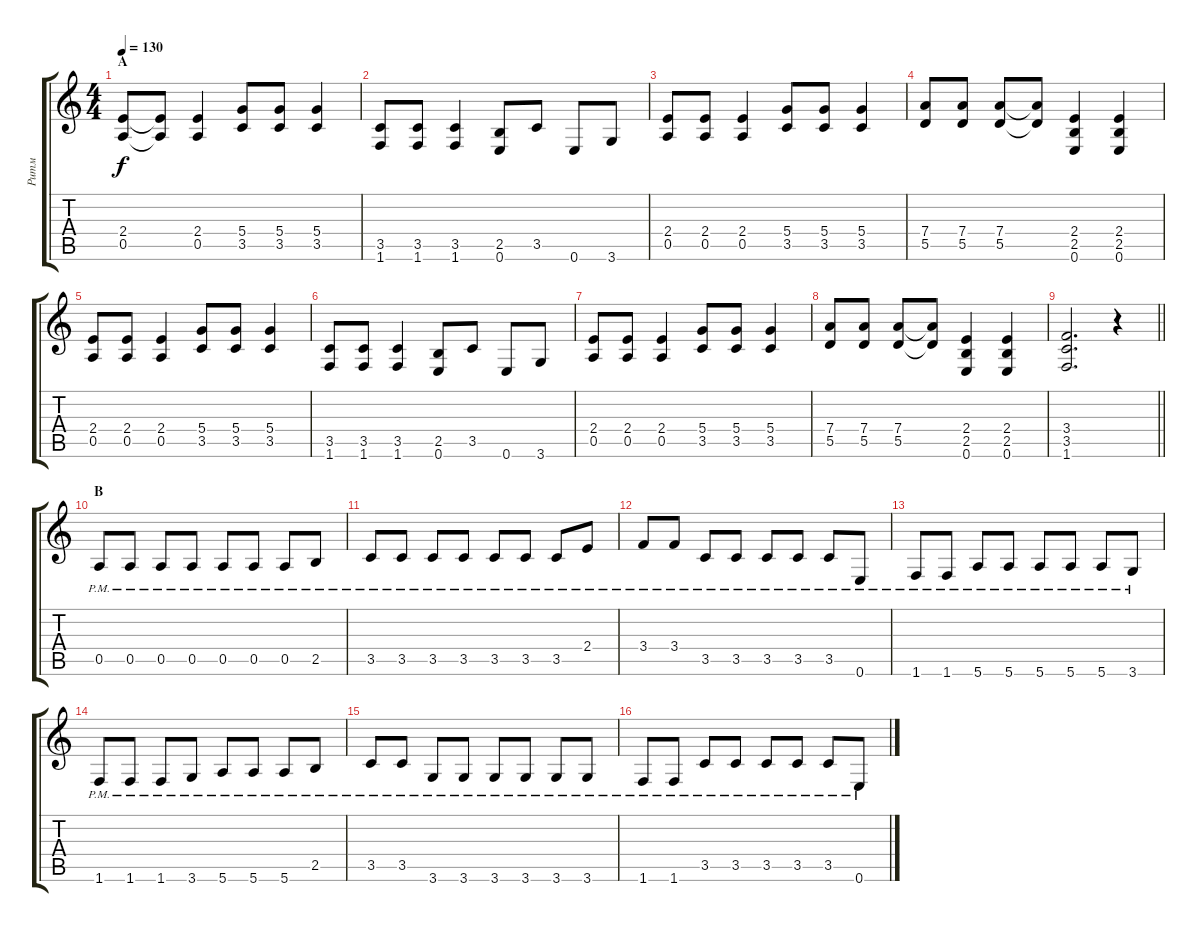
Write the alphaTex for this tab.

\track ("Ритм" "Ритм") {instrument distortionguitar}
\staff {score tabs}
\tuning (E4 B3 G3 D3 A2 E2) {hide}
\ts (4 4)
\section ("" "A")
\tempo 130
\clef g2
\ks c
(2.4 0.5).8{dy f} (2.4{t} 0.5{t}).8 (2.4 0.5).4 (5.4 3.5).8 (5.4 3.5).8 (5.4 3.5).4 |
(3.5 1.6).8 (3.5 1.6).8 (3.5 1.6).4 (2.5 0.6).8 3.5.8 0.6.8 3.6.8 |
(2.4 0.5).8 (2.4 0.5).8 (2.4 0.5).4 (5.4 3.5).8 (5.4 3.5).8 (5.4 3.5).4 |
(7.4 5.5).8 (7.4 5.5).8 (7.4 5.5).8 (7.4{t} 5.5{t}).8 (2.4 2.5 0.6).4 (2.4 2.5 0.6).4 |
(2.4 0.5).8 (2.4 0.5).8 (2.4 0.5).4 (5.4 3.5).8 (5.4 3.5).8 (5.4 3.5).4 |
(3.5 1.6).8 (3.5 1.6).8 (3.5 1.6).4 (2.5 0.6).8 3.5.8 0.6.8 3.6.8 |
(2.4 0.5).8 (2.4 0.5).8 (2.4 0.5).4 (5.4 3.5).8 (5.4 3.5).8 (5.4 3.5).4 |
(7.4 5.5).8 (7.4 5.5).8 (7.4 5.5).8 (7.4{t} 5.5{t}).8 (2.4 2.5 0.6).4 (2.4 2.5 0.6).4 |
\barLineRight lightlight
(3.4 3.5 1.6).2{d} r.4 |
\section ("" "B")
0.5{pm}.8 0.5{pm}.8 0.5{pm}.8 0.5{pm}.8 0.5{pm}.8 0.5{pm}.8 0.5{pm}.8 2.5{pm}.8 |
3.5{pm}.8 3.5{pm}.8 3.5{pm}.8 3.5{pm}.8 3.5{pm}.8 3.5{pm}.8 3.5{pm}.8 2.4{pm}.8 |
3.4{pm}.8 3.4{pm}.8 3.5{pm}.8 3.5{pm}.8 3.5{pm}.8 3.5{pm}.8 3.5{pm}.8 0.6{pm}.8 |
1.6{pm}.8 1.6{pm}.8 5.6{pm}.8 5.6{pm}.8 5.6{pm}.8 5.6{pm}.8 5.6{pm}.8 3.6{pm}.8 |
1.6{pm}.8 1.6{pm}.8 1.6{pm}.8 3.6{pm}.8 5.6{pm}.8 5.6{pm}.8 5.6{pm}.8 2.5{pm}.8 |
3.5{pm}.8 3.5{pm}.8 3.6{pm}.8 3.6{pm}.8 3.6{pm}.8 3.6{pm}.8 3.6{pm}.8 3.6{pm}.8 |
1.6{pm}.8 1.6{pm}.8 3.5{pm}.8 3.5{pm}.8 3.5{pm}.8 3.5{pm}.8 3.5{pm}.8 0.6{pm}.8
